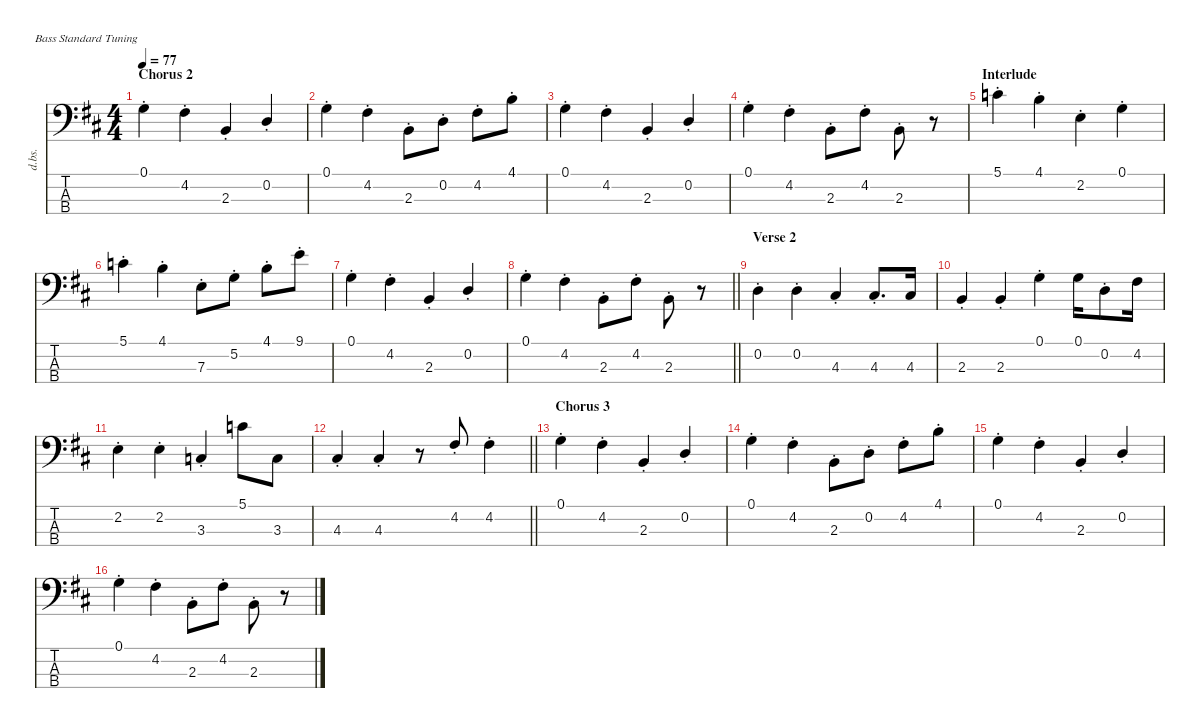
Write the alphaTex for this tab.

\defaultSystemsLayout 4
\hideDynamics
\bracketExtendMode nobrackets
\otherSystemsTrackNameOrientation horizontal
\track ("Double Bass" "d.bs.") {defaultSystemsLayout 8 instrument electricbassfinger}
\staff {score tabs}
\tuning (G2 D2 A1 E1)
\ts (4 4)
\section ("" "Chorus 2")
\tempo 77
\clef f4
\ks bminor
0.1{st acc forcenatural}.4{dy f beam Down} 4.2{st acc #}.4{beam Down} 2.3{st acc forcenatural}.4{beam Up} 0.2{st acc forcenatural}.4{beam Up} |
0.1{st acc forcenatural}.4{beam Down} 4.2{st acc #}.4{beam Down} 2.3{st acc forcenatural}.8{beam Down} 0.2{st acc forcenatural}.8{beam Down} 4.2{st acc #}.8{beam Down} 4.1{st acc forcenatural}.8{beam Down} |
0.1{st acc forcenatural}.4{beam Down} 4.2{st acc #}.4{beam Down} 2.3{st acc forcenatural}.4{beam Up} 0.2{st acc forcenatural}.4{beam Up} |
0.1{st acc forcenatural}.4{beam Down} 4.2{st acc #}.4{beam Down} 2.3{st acc forcenatural}.8{beam Down} 4.2{st acc #}.8{beam Down} 2.3{st acc forcenatural}.8{beam Down} r.8{beam Down} |
\section ("" "Interlude")
5.1{st acc forcenatural}.4{beam Down} 4.1{st acc forcenatural}.4{beam Down} 2.2{st acc forcenatural}.4{beam Down} 0.1{st acc forcenatural}.4{beam Down} |
5.1{st acc forcenatural}.4{beam Down} 4.1{st acc forcenatural}.4{beam Down} 7.3{st acc forcenatural}.8{beam Down} 5.2{st acc forcenatural}.8{beam Down} 4.1{st acc forcenatural}.8{beam Down} 9.1{st acc forcenatural}.8{beam Down} |
0.1{st acc forcenatural}.4{beam Down} 4.2{st acc #}.4{beam Down} 2.3{st acc forcenatural}.4{beam Up} 0.2{st acc forcenatural}.4{beam Up} |
\barLineRight lightlight
0.1{st acc forcenatural}.4{beam Down} 4.2{st acc #}.4{beam Down} 2.3{st acc forcenatural}.8{beam Down} 4.2{st acc #}.8{beam Down} 2.3{st acc forcenatural}.8{beam Down} r.8{beam Down} |
\section ("" "Verse 2")
0.2{st acc forcenatural}.4{beam Down} 0.2{st acc forcenatural}.4{beam Down} 4.3{st acc #}.4{beam Up} 4.3{st acc #}.8{d beam Up} 4.3{acc #}.16{beam Up} |
2.3{st acc forcenatural}.4{beam Up} 2.3{st acc forcenatural}.4{beam Up} 0.1{st acc forcenatural}.4{beam Down} 0.1{acc forcenatural}.16{beam Down} 0.2{st acc forcenatural}.8{beam Down} 4.2{acc #}.16{beam Down} |
2.2{st acc forcenatural}.4{beam Down} 2.2{st acc forcenatural}.4{beam Down} 3.3{st acc forcenatural}.4{beam Up} 5.1{acc forcenatural}.8{beam Down} 3.3{acc forcenatural}.8{beam Down} |
\barLineRight lightlight
4.3{st acc #}.4{beam Up} 4.3{st acc #}.4{beam Up} r.8{beam Up} 4.2{st acc #}.8{beam Down} 4.2{st acc #}.4{beam Down} |
\section ("" "Chorus 3")
0.1{st acc forcenatural}.4{beam Down} 4.2{st acc #}.4{beam Down} 2.3{st acc forcenatural}.4{beam Up} 0.2{st acc forcenatural}.4{beam Up} |
0.1{st acc forcenatural}.4{beam Down} 4.2{st acc #}.4{beam Down} 2.3{st acc forcenatural}.8{beam Down} 0.2{st acc forcenatural}.8{beam Down} 4.2{st acc #}.8{beam Down} 4.1{st acc forcenatural}.8{beam Down} |
0.1{st acc forcenatural}.4{beam Down} 4.2{st acc #}.4{beam Down} 2.3{st acc forcenatural}.4{beam Up} 0.2{st acc forcenatural}.4{beam Up} |
0.1{st acc forcenatural}.4{beam Down} 4.2{st acc #}.4{beam Down} 2.3{st acc forcenatural}.8{beam Down} 4.2{st acc #}.8{beam Down} 2.3{st acc forcenatural}.8{beam Down} r.8{beam Down}
